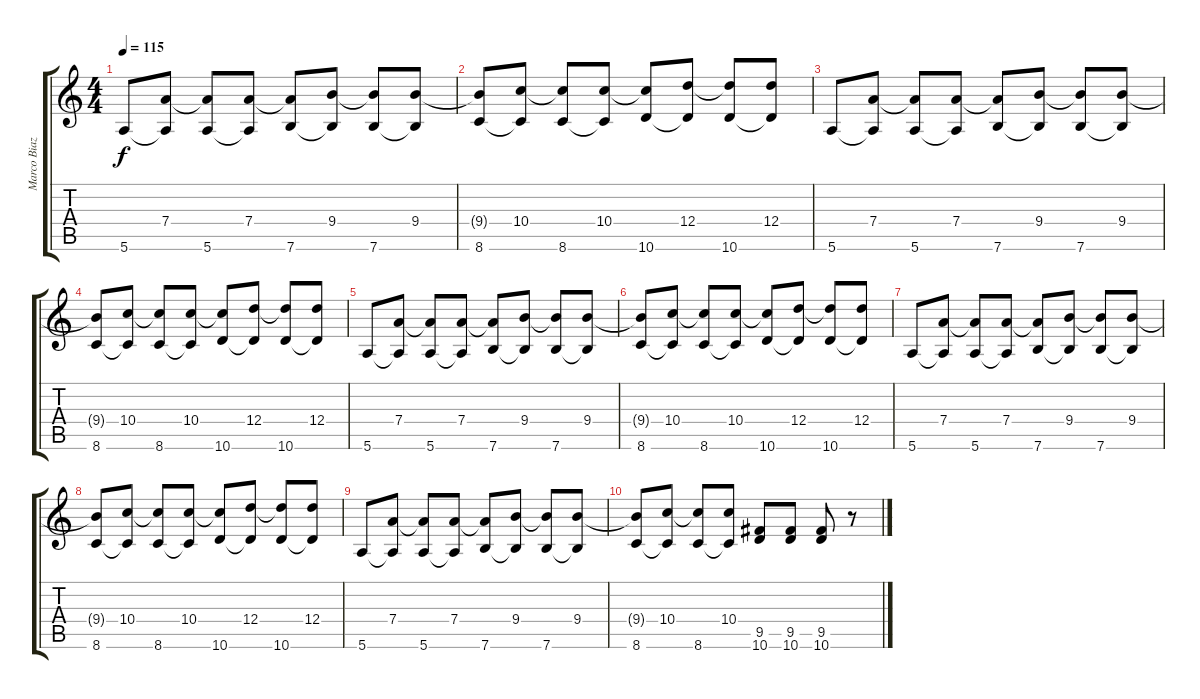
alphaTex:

\track ("Marco Biazzi" "Marco Biaz") {instrument overdrivenguitar}
\staff {score tabs}
\tuning (E4 B3 G3 D3 A2 E2) {hide}
\ts (4 4)
\tempo 115
\clef g2
\ks c
5.6.8{dy f} (7.4 5.6{t}).8 (7.4{t} 5.6).8 (7.4 5.6{t}).8 (7.4{t} 7.6).8 (9.4 7.6{t}).8 (9.4{t} 7.6).8 (9.4 7.6{t}).8 |
(9.4{t} 8.6).8 (10.4 8.6{t}).8 (10.4{t} 8.6).8 (10.4 8.6{t}).8 (10.4{t} 10.6).8 (12.4 10.6{t}).8 (12.4{t} 10.6).8 (12.4 10.6{t}).8 |
5.6.8 (7.4 5.6{t}).8 (7.4{t} 5.6).8 (7.4 5.6{t}).8 (7.4{t} 7.6).8 (9.4 7.6{t}).8 (9.4{t} 7.6).8 (9.4 7.6{t}).8 |
(9.4{t} 8.6).8 (10.4 8.6{t}).8 (10.4{t} 8.6).8 (10.4 8.6{t}).8 (10.4{t} 10.6).8 (12.4 10.6{t}).8 (12.4{t} 10.6).8 (12.4 10.6{t}).8 |
5.6.8 (7.4 5.6{t}).8 (7.4{t} 5.6).8 (7.4 5.6{t}).8 (7.4{t} 7.6).8 (9.4 7.6{t}).8 (9.4{t} 7.6).8 (9.4 7.6{t}).8 |
(9.4{t} 8.6).8 (10.4 8.6{t}).8 (10.4{t} 8.6).8 (10.4 8.6{t}).8 (10.4{t} 10.6).8 (12.4 10.6{t}).8 (12.4{t} 10.6).8 (12.4 10.6{t}).8 |
5.6.8 (7.4 5.6{t}).8 (7.4{t} 5.6).8 (7.4 5.6{t}).8 (7.4{t} 7.6).8 (9.4 7.6{t}).8 (9.4{t} 7.6).8 (9.4 7.6{t}).8 |
(9.4{t} 8.6).8 (10.4 8.6{t}).8 (10.4{t} 8.6).8 (10.4 8.6{t}).8 (10.4{t} 10.6).8 (12.4 10.6{t}).8 (12.4{t} 10.6).8 (12.4 10.6{t}).8 |
5.6.8 (7.4 5.6{t}).8 (7.4{t} 5.6).8 (7.4 5.6{t}).8 (7.4{t} 7.6).8 (9.4 7.6{t}).8 (9.4{t} 7.6).8 (9.4 7.6{t}).8 |
(9.4{t} 8.6).8 (10.4 8.6{t}).8 (10.4{t} 8.6).8 (10.4 8.6{t}).8 (9.5 10.6).8 (9.5 10.6).8 (9.5 10.6).8 r.8
